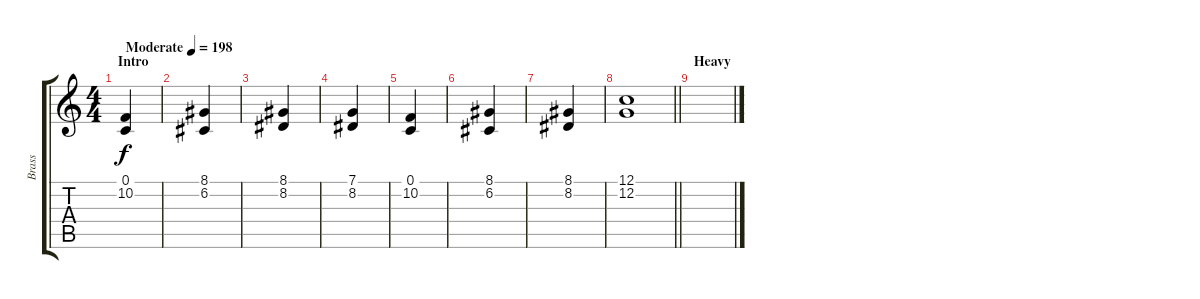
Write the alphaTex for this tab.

\track ("Brass" "Brass") {instrument brasssection}
\staff {score tabs}
\tuning (C4 G3 Eb3 Bb2 F2 C2) {hide}
\ts (4 4)
\section ("" "Intro")
\tempo (198 "Moderate")
\clef g2
\ks c
(0.1 10.2).4{dy f instrument brasssection} |
(8.1 6.2).4 |
(8.1 8.2).4 |
(7.1 8.2).4 |
(0.1 10.2).4 |
(8.1 6.2).4 |
(8.1 8.2).4 |
\barLineRight lightlight
(12.1 12.2).1 |
\section ("" "Heavy")
